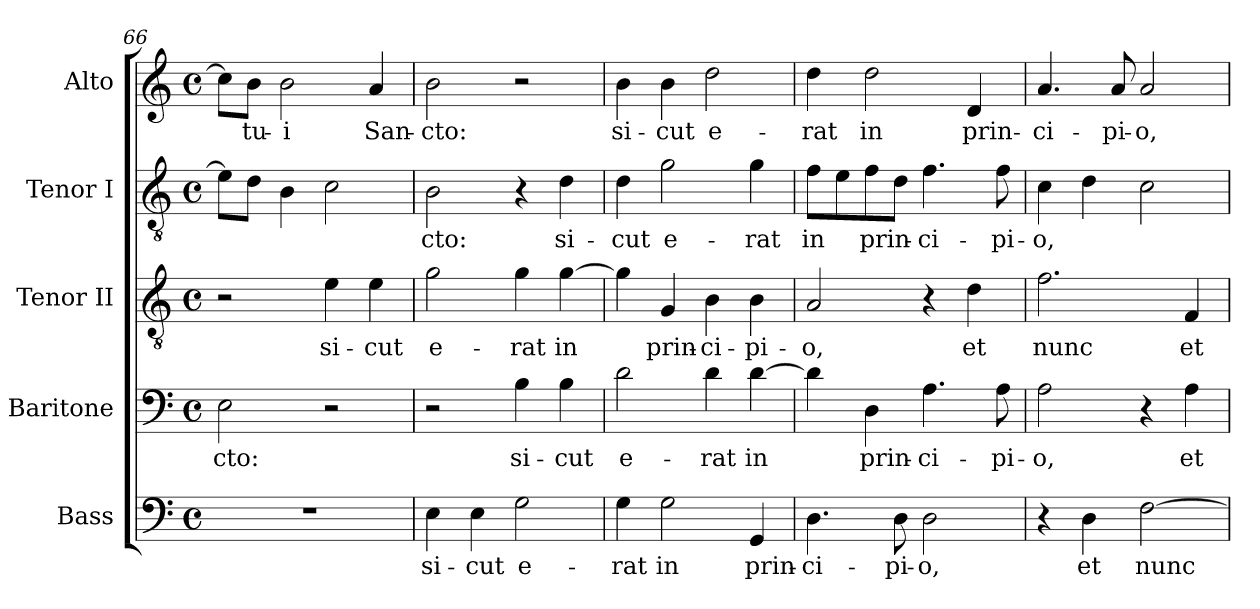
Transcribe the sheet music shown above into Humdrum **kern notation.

**kern	**text	**kern	**text	**kern	**text	**kern	**text	**kern	**text
*part5	*part5	*part4	*part4	*part3	*part3	*part2	*part2	*part1	*part1
*staff5	*staff5	*staff4	*staff4	*staff3	*staff3	*staff2	*staff2	*staff1	*staff1
*I"Bass	*	*I"Baritone	*	*I"Tenor II	*	*I"Tenor I	*	*I"Alto	*
!!LO:LB:g=z
*clefF4	*	*clefF4	*	*clefGv2	*	*clefGv2	*	*clefG2	*
*	*	*ITrd7c12	*	*	*	*	*	*	*
*k[]	*	*k[]	*	*k[]	*	*k[]	*	*k[]	*
*C:	*	*C:	*	*C:	*	*C:	*	*C:	*
*M4/4	*	*M4/4	*	*M4/4	*	*M4/4	*	*M4/4	*
*met(c)	*	*met(c)	*	*met(c)	*	*met(c)	*	*met(c)	*
=66	=66	=66	=66	=66	=66	=66	=66	=66	=66
!	!	!	!LO:LY:b:color=#000000	!	!	!	!	!	!
1r	.	2EEi\	-cto:	2r	.	8ei\L]	.	8cci\L]	.
!	!	!	!	!	!	!	!	!	!LO:LY:b:color=#000000
.	.	.	.	.	.	8di\J	.	8bi\J	-tu-
!	!	!	!	!	!	!	!	!	!LO:LY:b:color=#000000
.	.	.	.	.	.	4Bi\	.	2bi\	-i
!	!	!	!	!	!LO:LY:b:color=#000000	!	!	!	!
.	.	2r	.	4ei\	si-	2ci\	.	.	.
!	!	!	!	!	!LO:LY:b:color=#000000	!	!	!	!
!	!	!	!	!	!	!	!	!	!LO:LY:b:color=#000000
.	.	.	.	4ei\	-cut	.	.	4ai/	San-
=67	=67	=67	=67	=67	=67	=67	=67	=67	=67
!	!LO:LY:b:color=#000000	!	!	!	!	!	!	!	!
!	!	!	!	!	!LO:LY:b:color=#000000	!	!	!	!
!	!	!	!	!	!	!	!LO:LY:b:color=#000000	!	!
!	!	!	!	!	!	!	!	!	!LO:LY:b:color=#000000
4Ei\	si-	2r	.	2gi\	e-	2Bi\	-cto:	2bi\	-cto:
!	!LO:LY:b:color=#000000	!	!	!	!	!	!	!	!
4Ei\	-cut	.	.	.	.	.	.	.	.
!	!LO:LY:b:color=#000000	!	!	!	!	!	!	!	!
!	!	!	!LO:LY:b:color=#000000	!	!	!	!	!	!
!	!	!	!	!	!LO:LY:b:color=#000000	!	!	!	!
2Gi\	e-	4BBi\	si-	4gi\	-rat	4r	.	2r	.
!	!	!	!LO:LY:b:color=#000000	!	!	!	!	!	!
!	!	!	!	!	!LO:LY:b:color=#000000	!	!	!	!
!	!	!	!	!	!	!	!LO:LY:b:color=#000000	!	!
.	.	4BBi\	-cut	[>4gi\	in	4di\	si-	.	.
=68	=68	=68	=68	=68	=68	=68	=68	=68	=68
!	!LO:LY:b:color=#000000	!	!	!	!	!	!	!	!
!	!	!	!LO:LY:b:color=#000000	!	!	!	!	!	!
!	!	!	!	!	!	!	!LO:LY:b:color=#000000	!	!
!	!	!	!	!	!	!	!	!	!LO:LY:b:color=#000000
4Gi\	-rat	2Di\	e-	4gi\]	.	4di\	-cut	4bi\	si-
!	!LO:LY:b:color=#000000	!	!	!	!	!	!	!	!
!	!	!	!	!	!LO:LY:b:color=#000000	!	!	!	!
!	!	!	!	!	!	!	!LO:LY:b:color=#000000	!	!
!	!	!	!	!	!	!	!	!	!LO:LY:b:color=#000000
2Gi\	in	.	.	4Gi/	prin-	2gi\	e-	4bi\	-cut
!	!	!	!LO:LY:b:color=#000000	!	!	!	!	!	!
!	!	!	!	!	!LO:LY:b:color=#000000	!	!	!	!
!	!	!	!	!	!	!	!	!	!LO:LY:b:color=#000000
.	.	4Di\	-rat	4Bi\	-ci-	.	.	2ddi\	e-
!	!LO:LY:b:color=#000000	!	!	!	!	!	!	!	!
!	!	!	!LO:LY:b:color=#000000	!	!	!	!	!	!
!	!	!	!	!	!LO:LY:b:color=#000000	!	!	!	!
!	!	!	!	!	!	!	!LO:LY:b:color=#000000	!	!
4GGi/	prin-	[>4Di\	in	4Bi\	-pi-	4gi\	-rat	.	.
=69	=69	=69	=69	=69	=69	=69	=69	=69	=69
!	!LO:LY:b:color=#000000	!	!	!	!	!	!	!	!
!	!	!	!	!	!LO:LY:b:color=#000000	!	!	!	!
!	!	!	!	!	!	!	!LO:LY:b:color=#000000	!	!
!	!	!	!	!	!	!	!	!	!LO:LY:b:color=#000000
4.Di\	-ci-	4Di\]	.	2Ai/	-o,	8fi\L	in	4ddi\	-rat
.	.	.	.	.	.	8ei\	.	.	.
!	!	!	!LO:LY:b:color=#000000	!	!	!	!	!	!
!	!	!	!	!	!	!	!LO:LY:b:color=#000000	!	!
!	!	!	!	!	!	!	!	!	!LO:LY:b:color=#000000
.	.	4DDi\	prin-	.	.	8fi\	prin-	2ddi\	in
!	!LO:LY:b:color=#000000	!	!	!	!	!	!	!	!
8Di\	-pi-	.	.	.	.	8di\J	.	.	.
!	!LO:LY:b:color=#000000	!	!	!	!	!	!	!	!
!	!	!	!LO:LY:b:color=#000000	!	!	!	!	!	!
!	!	!	!	!	!	!	!LO:LY:b:color=#000000	!	!
2Di\	-o,	4.AAi\	-ci-	4r	.	4.fi\	-ci-	.	.
!	!	!	!	!	!LO:LY:b:color=#000000	!	!	!	!
!	!	!	!	!	!	!	!	!	!LO:LY:b:color=#000000
.	.	.	.	4di\	et	.	.	4di/	prin-
!	!	!	!LO:LY:b:color=#000000	!	!	!	!	!	!
!	!	!	!	!	!	!	!LO:LY:b:color=#000000	!	!
.	.	8AAi\	-pi-	.	.	8fi\	-pi-	.	.
=70	=70	=70	=70	=70	=70	=70	=70	=70	=70
!	!	!	!LO:LY:b:color=#000000	!	!	!	!	!	!
!	!	!	!	!	!LO:LY:b:color=#000000	!	!	!	!
!	!	!	!	!	!	!	!LO:LY:b:color=#000000	!	!
!	!	!	!	!	!	!	!	!	!LO:LY:b:color=#000000
4r	.	2AAi\	-o,	2.fi\	nunc	4ci\	-o,	4.ai/	-ci-
!	!LO:LY:b:color=#000000	!	!	!	!	!	!	!	!
4Di\	et	.	.	.	.	4di\	.	.	.
!	!	!	!	!	!	!	!	!	!LO:LY:b:color=#000000
.	.	.	.	.	.	.	.	8ai/	-pi-
!	!LO:LY:b:color=#000000	!	!	!	!	!	!	!	!
!	!	!	!	!	!	!	!	!	!LO:LY:b:color=#000000
[>2Fi\	nunc	4r	.	.	.	2ci\	.	2ai/	-o,
!	!	!	!LO:LY:b:color=#000000	!	!	!	!	!	!
!	!	!	!	!	!LO:LY:b:color=#000000	!	!	!	!
.	.	4AAi\	et	4Fi/	et	.	.	.	.
=	=	=	=	=	=	=	=	=	=
*-	*-	*-	*-	*-	*-	*-	*-	*-	*-
